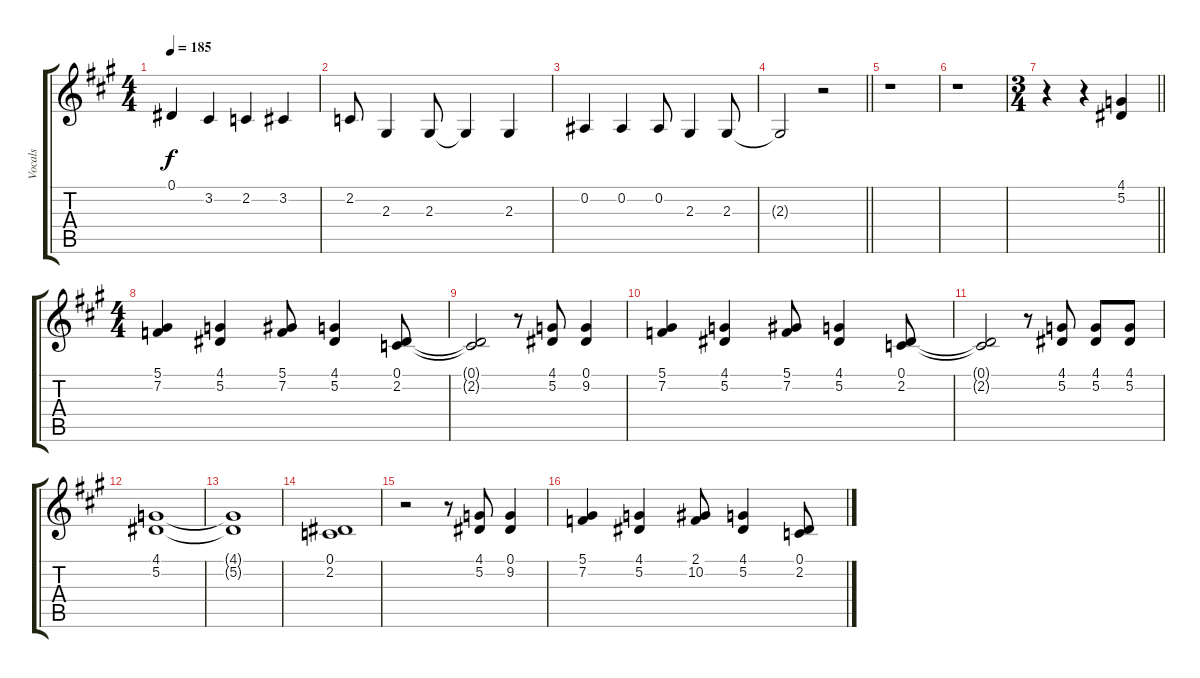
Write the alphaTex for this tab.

\track ("Vocals" "Vocals") {instrument voiceoohs}
\staff {score tabs}
\tuning (Eb4 Bb3 Gb3 Db3 Ab2 Db2) {hide}
\ts (4 4)
\tempo 185
\clef g2
\ks f#minor
0.1.4{dy f} 3.2.4 2.2.4 3.2.4 |
2.2.8 2.3.4 2.3.8 2.3{t}.4 2.3.4 |
0.2.4 0.2.4 0.2.8 2.3.4 2.3.8 |
\barLineRight lightlight
2.3{t}.2 r.2 |
r.1 |
r.1 |
\ts (3 4)
\barLineRight lightlight
r.4 r.4 (4.1 5.2).4 |
\ts (4 4)
(5.1 7.2).4 (4.1 5.2).4 (5.1 7.2).8 (4.1 5.2).4 (0.1 2.2).8 |
(0.1{t} 2.2{t}).2 r.8 (4.1 5.2).8 (0.1 9.2).4 |
(5.1 7.2).4 (4.1 5.2).4 (5.1 7.2).8 (4.1 5.2).4 (0.1 2.2).8 |
(0.1{t} 2.2{t}).2 r.8 (4.1 5.2).8 (4.1 5.2).8 (4.1 5.2).8 |
(4.1 5.2).1 |
(4.1{t} 5.2{t}).1 |
(0.1 2.2).1 |
r.2 r.8 (4.1 5.2).8 (0.1 9.2).4 |
(5.1 7.2).4 (4.1 5.2).4 (2.1 10.2).8 (4.1 5.2).4 (0.1 2.2).8
